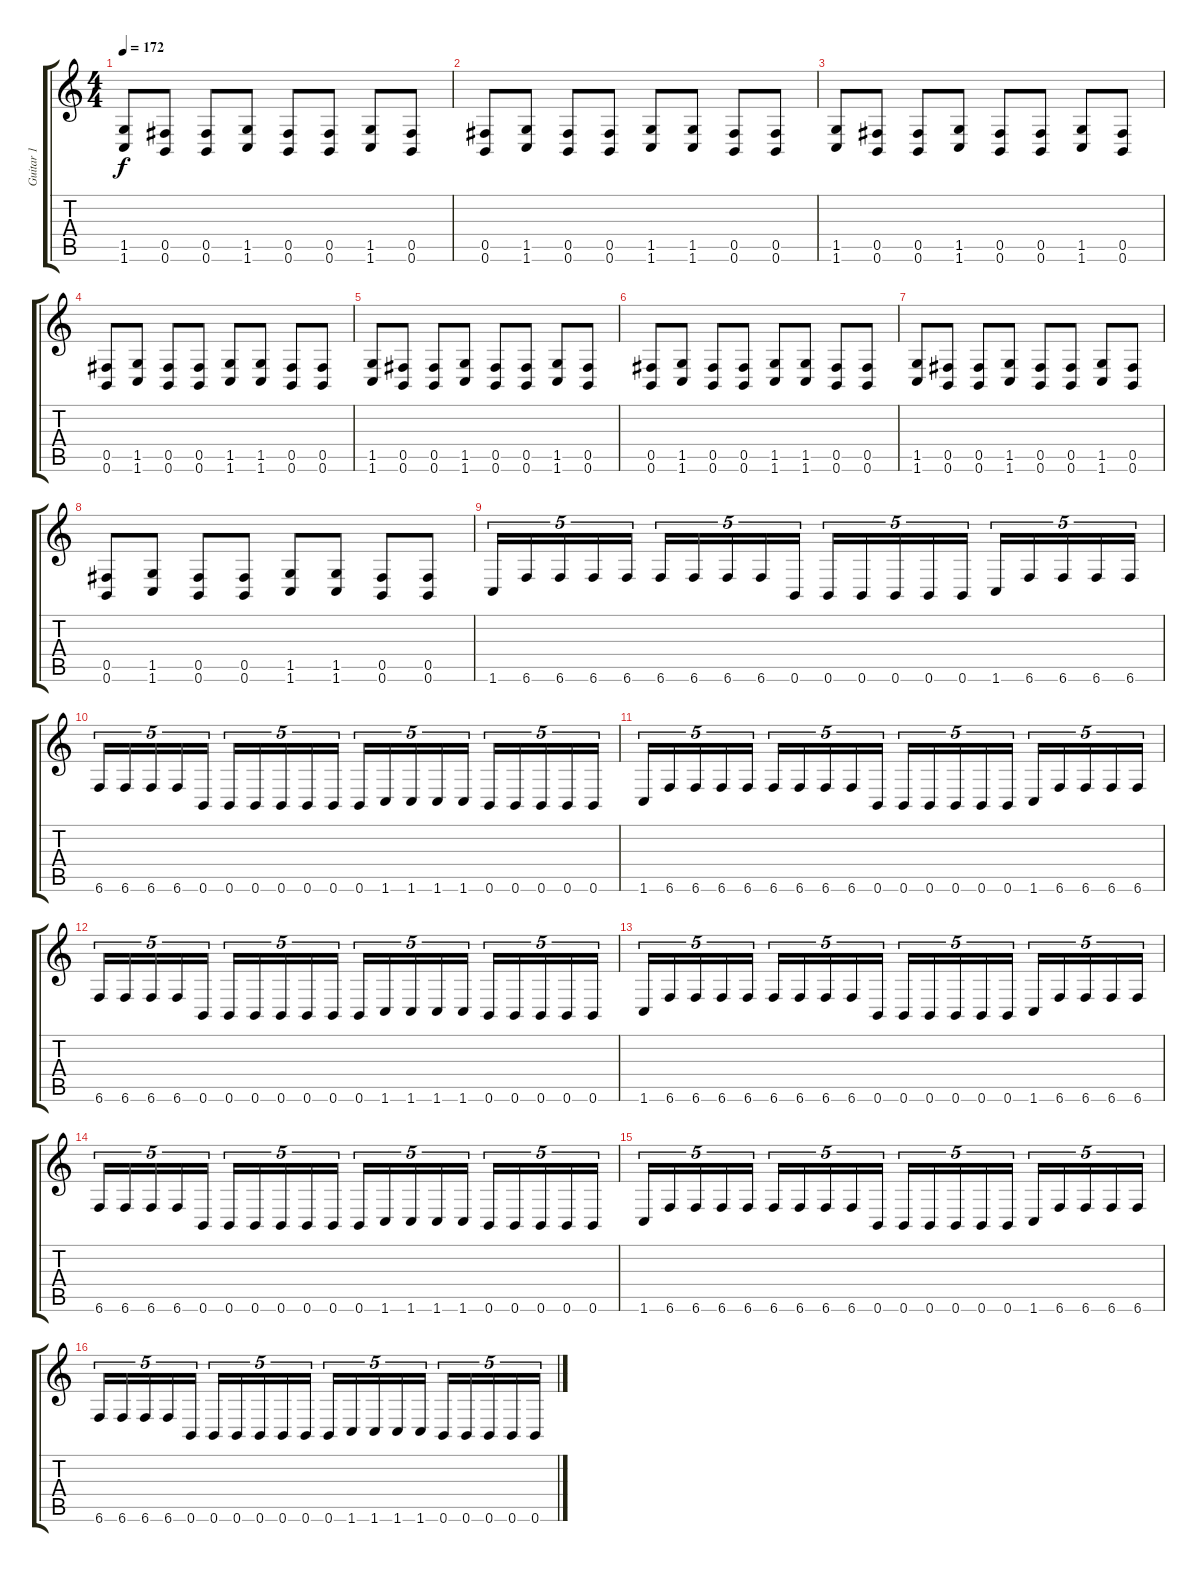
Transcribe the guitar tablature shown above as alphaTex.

\track ("Guitar 1" "Guitar 1") {instrument distortionguitar}
\staff {score tabs}
\tuning (Db4 Ab3 E3 B2 Gb2 B1) {hide}
\ts (4 4)
\tempo 172
\clef g2
\ks c
(1.5 1.6).8{dy f} (0.5 0.6).8 (0.5 0.6).8 (1.5 1.6).8 (0.5 0.6).8 (0.5 0.6).8 (1.5 1.6).8 (0.5 0.6).8 |
(0.5 0.6).8 (1.5 1.6).8 (0.5 0.6).8 (0.5 0.6).8 (1.5 1.6).8 (1.5 1.6).8 (0.5 0.6).8 (0.5 0.6).8 |
(1.5 1.6).8 (0.5 0.6).8 (0.5 0.6).8 (1.5 1.6).8 (0.5 0.6).8 (0.5 0.6).8 (1.5 1.6).8 (0.5 0.6).8 |
(0.5 0.6).8 (1.5 1.6).8 (0.5 0.6).8 (0.5 0.6).8 (1.5 1.6).8 (1.5 1.6).8 (0.5 0.6).8 (0.5 0.6).8 |
(1.5 1.6).8 (0.5 0.6).8 (0.5 0.6).8 (1.5 1.6).8 (0.5 0.6).8 (0.5 0.6).8 (1.5 1.6).8 (0.5 0.6).8 |
(0.5 0.6).8 (1.5 1.6).8 (0.5 0.6).8 (0.5 0.6).8 (1.5 1.6).8 (1.5 1.6).8 (0.5 0.6).8 (0.5 0.6).8 |
(1.5 1.6).8 (0.5 0.6).8 (0.5 0.6).8 (1.5 1.6).8 (0.5 0.6).8 (0.5 0.6).8 (1.5 1.6).8 (0.5 0.6).8 |
(0.5 0.6).8 (1.5 1.6).8 (0.5 0.6).8 (0.5 0.6).8 (1.5 1.6).8 (1.5 1.6).8 (0.5 0.6).8 (0.5 0.6).8 |
1.6.16{tu (5 4)} 6.6.16{tu (5 4)} 6.6.16{tu (5 4)} 6.6.16{tu (5 4)} 6.6.16{tu (5 4)} 6.6.16{tu (5 4)} 6.6.16{tu (5 4)} 6.6.16{tu (5 4)} 6.6.16{tu (5 4)} 0.6.16{tu (5 4)} 0.6.16{tu (5 4)} 0.6.16{tu (5 4)} 0.6.16{tu (5 4)} 0.6.16{tu (5 4)} 0.6.16{tu (5 4)} 1.6.16{tu (5 4)} 6.6.16{tu (5 4)} 6.6.16{tu (5 4)} 6.6.16{tu (5 4)} 6.6.16{tu (5 4)} |
6.6.16{tu (5 4)} 6.6.16{tu (5 4)} 6.6.16{tu (5 4)} 6.6.16{tu (5 4)} 0.6.16{tu (5 4)} 0.6.16{tu (5 4)} 0.6.16{tu (5 4)} 0.6.16{tu (5 4)} 0.6.16{tu (5 4)} 0.6.16{tu (5 4)} 0.6.16{tu (5 4)} 1.6.16{tu (5 4)} 1.6.16{tu (5 4)} 1.6.16{tu (5 4)} 1.6.16{tu (5 4)} 0.6.16{tu (5 4)} 0.6.16{tu (5 4)} 0.6.16{tu (5 4)} 0.6.16{tu (5 4)} 0.6.16{tu (5 4)} |
1.6.16{tu (5 4)} 6.6.16{tu (5 4)} 6.6.16{tu (5 4)} 6.6.16{tu (5 4)} 6.6.16{tu (5 4)} 6.6.16{tu (5 4)} 6.6.16{tu (5 4)} 6.6.16{tu (5 4)} 6.6.16{tu (5 4)} 0.6.16{tu (5 4)} 0.6.16{tu (5 4)} 0.6.16{tu (5 4)} 0.6.16{tu (5 4)} 0.6.16{tu (5 4)} 0.6.16{tu (5 4)} 1.6.16{tu (5 4)} 6.6.16{tu (5 4)} 6.6.16{tu (5 4)} 6.6.16{tu (5 4)} 6.6.16{tu (5 4)} |
6.6.16{tu (5 4)} 6.6.16{tu (5 4)} 6.6.16{tu (5 4)} 6.6.16{tu (5 4)} 0.6.16{tu (5 4)} 0.6.16{tu (5 4)} 0.6.16{tu (5 4)} 0.6.16{tu (5 4)} 0.6.16{tu (5 4)} 0.6.16{tu (5 4)} 0.6.16{tu (5 4)} 1.6.16{tu (5 4)} 1.6.16{tu (5 4)} 1.6.16{tu (5 4)} 1.6.16{tu (5 4)} 0.6.16{tu (5 4)} 0.6.16{tu (5 4)} 0.6.16{tu (5 4)} 0.6.16{tu (5 4)} 0.6.16{tu (5 4)} |
1.6.16{tu (5 4)} 6.6.16{tu (5 4)} 6.6.16{tu (5 4)} 6.6.16{tu (5 4)} 6.6.16{tu (5 4)} 6.6.16{tu (5 4)} 6.6.16{tu (5 4)} 6.6.16{tu (5 4)} 6.6.16{tu (5 4)} 0.6.16{tu (5 4)} 0.6.16{tu (5 4)} 0.6.16{tu (5 4)} 0.6.16{tu (5 4)} 0.6.16{tu (5 4)} 0.6.16{tu (5 4)} 1.6.16{tu (5 4)} 6.6.16{tu (5 4)} 6.6.16{tu (5 4)} 6.6.16{tu (5 4)} 6.6.16{tu (5 4)} |
6.6.16{tu (5 4)} 6.6.16{tu (5 4)} 6.6.16{tu (5 4)} 6.6.16{tu (5 4)} 0.6.16{tu (5 4)} 0.6.16{tu (5 4)} 0.6.16{tu (5 4)} 0.6.16{tu (5 4)} 0.6.16{tu (5 4)} 0.6.16{tu (5 4)} 0.6.16{tu (5 4)} 1.6.16{tu (5 4)} 1.6.16{tu (5 4)} 1.6.16{tu (5 4)} 1.6.16{tu (5 4)} 0.6.16{tu (5 4)} 0.6.16{tu (5 4)} 0.6.16{tu (5 4)} 0.6.16{tu (5 4)} 0.6.16{tu (5 4)} |
1.6.16{tu (5 4)} 6.6.16{tu (5 4)} 6.6.16{tu (5 4)} 6.6.16{tu (5 4)} 6.6.16{tu (5 4)} 6.6.16{tu (5 4)} 6.6.16{tu (5 4)} 6.6.16{tu (5 4)} 6.6.16{tu (5 4)} 0.6.16{tu (5 4)} 0.6.16{tu (5 4)} 0.6.16{tu (5 4)} 0.6.16{tu (5 4)} 0.6.16{tu (5 4)} 0.6.16{tu (5 4)} 1.6.16{tu (5 4)} 6.6.16{tu (5 4)} 6.6.16{tu (5 4)} 6.6.16{tu (5 4)} 6.6.16{tu (5 4)} |
6.6.16{tu (5 4)} 6.6.16{tu (5 4)} 6.6.16{tu (5 4)} 6.6.16{tu (5 4)} 0.6.16{tu (5 4)} 0.6.16{tu (5 4)} 0.6.16{tu (5 4)} 0.6.16{tu (5 4)} 0.6.16{tu (5 4)} 0.6.16{tu (5 4)} 0.6.16{tu (5 4)} 1.6.16{tu (5 4)} 1.6.16{tu (5 4)} 1.6.16{tu (5 4)} 1.6.16{tu (5 4)} 0.6.16{tu (5 4)} 0.6.16{tu (5 4)} 0.6.16{tu (5 4)} 0.6.16{tu (5 4)} 0.6.16{tu (5 4)}
